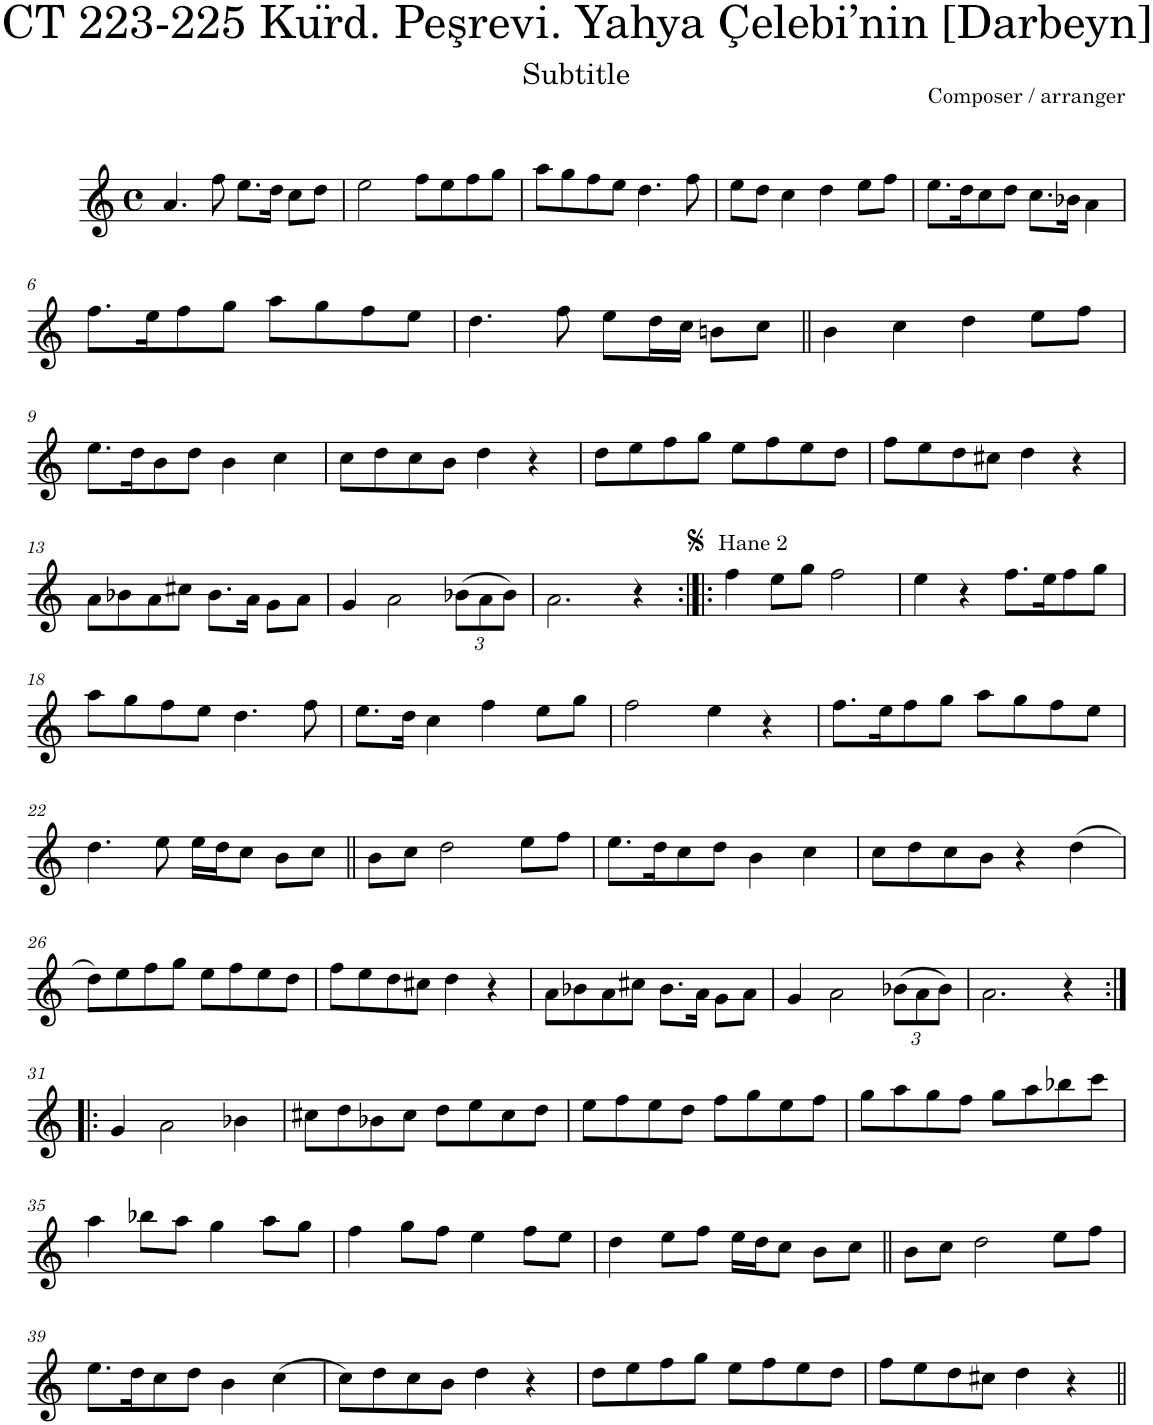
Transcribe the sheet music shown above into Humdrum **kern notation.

**kern
*part1
*staff1
*I"Voice
*I'Vo.
*clefG2
*k[]
*M4/4
*met(c)
=1
4.a/
8ff\
8.ee\L
16dd\Jk
8cc\L
8dd\J
=2
2ee\
8ff\L
8ee\
8ff\
8gg\J
=3
8aa\L
8gg\
8ff\
8ee\J
4.dd\
8ff\
=4
8ee\L
8dd\J
4cc\
4dd\
8ee\L
8ff\J
=5
8.ee\L
16dd\K
8cc\
8dd\J
8.cc\L
16b-X\Jk
4a\
!!LO:LB:g=z
=6
8.ff\L
16ee\K
8ff\
8gg\J
8aa\L
8gg\
8ff\
8ee\J
=7
4.dd\
8ff\
8ee\L
16dd\L
16cc\JJ
8bn\L
8cc\J
=8||
4b\
4cc\
4dd\
8ee\L
8ff\J
!!LO:LB:g=z
=9
8.ee\L
16dd\K
8b\
8dd\J
4b\
4cc\
=10
8cc\L
8dd\
8cc\
8b\J
4dd\
4r
=11
8dd\L
8ee\
8ff\
8gg\J
8ee\L
8ff\
8ee\
8dd\J
=12
8ff\L
8ee\
8dd\
8cc#X\J
4dd\
4r
!!LO:LB:g=z
=13
8a\L
8b-X\
8a\
8cc#X\J
8.b-\L
16a\Jk
8g\L
8a\J
=14
4g/
2a\
*Xbrackettup
(12b-X\L
12a\
12b-\J)
=15
2.a\
4r
=16:|!|:
!LO:TX:a:t=Hane 2
4ff\
8ee\L
8gg\J
2ff\
=17
4ee\
4r
8.ff\L
16ee\K
8ff\
8gg\J
!!LO:LB:g=z
=18
8aa\L
8gg\
8ff\
8ee\J
4.dd\
8ff\
=19
8.ee\L
16dd\Jk
4cc\
4ff\
8ee\L
8gg\J
=20
2ff\
4ee\
4r
=21
8.ff\L
16ee\K
8ff\
8gg\J
8aa\L
8gg\
8ff\
8ee\J
!!LO:LB:g=z
=22
4.dd\
8ee\
16ee\LL
16dd\J
8cc\J
8b\L
8cc\J
=23||
8b\L
8cc\J
2dd\
8ee\L
8ff\J
=24
8.ee\L
16dd\K
8cc\
8dd\J
4b\
4cc\
=25
8cc\L
8dd\
8cc\
8b\J
4r
(4dd\
!!LO:LB:g=z
=26
8dd\L)
8ee\
8ff\
8gg\J
8ee\L
8ff\
8ee\
8dd\J
=27
8ff\L
8ee\
8dd\
8cc#X\J
4dd\
4r
=28
8a\L
8b-X\
8a\
8cc#X\J
8.b-\L
16a\Jk
8g\L
8a\J
=29
4g/
2a\
(12b-X\L
12a\
12b-\J)
=30
2.a\
4r
!!LO:LB:g=z
=31:|!|:
4g/
2a\
4b-X\
=32
8cc#X\L
8dd\
8b-X\
8cc#\J
8dd\L
8ee\
8cc#\
8dd\J
=33
8ee\L
8ff\
8ee\
8dd\J
8ff\L
8gg\
8ee\
8ff\J
=34
8gg\L
8aa\
8gg\
8ff\J
8gg\L
8aa\
8bb-X\
8ccc\J
!!LO:LB:g=z
=35
4aa\
8bb-X\L
8aa\J
4gg\
8aa\L
8gg\J
=36
4ff\
8gg\L
8ff\J
4ee\
8ff\L
8ee\J
=37
4dd\
8ee\L
8ff\J
16ee\LL
16dd\J
8cc\J
8b\L
8cc\J
=38||
8b\L
8cc\J
2dd\
8ee\L
8ff\J
!!LO:LB:g=z
=39
8.ee\L
16dd\K
8cc\
8dd\J
4b\
(4cc\
=40
8cc\L)
8dd\
8cc\
8b\J
4dd\
4r
=41
8dd\L
8ee\
8ff\
8gg\J
8ee\L
8ff\
8ee\
8dd\J
=42
8ff\L
8ee\
8dd\
8cc#X\J
4dd\
4r
=||
*-
